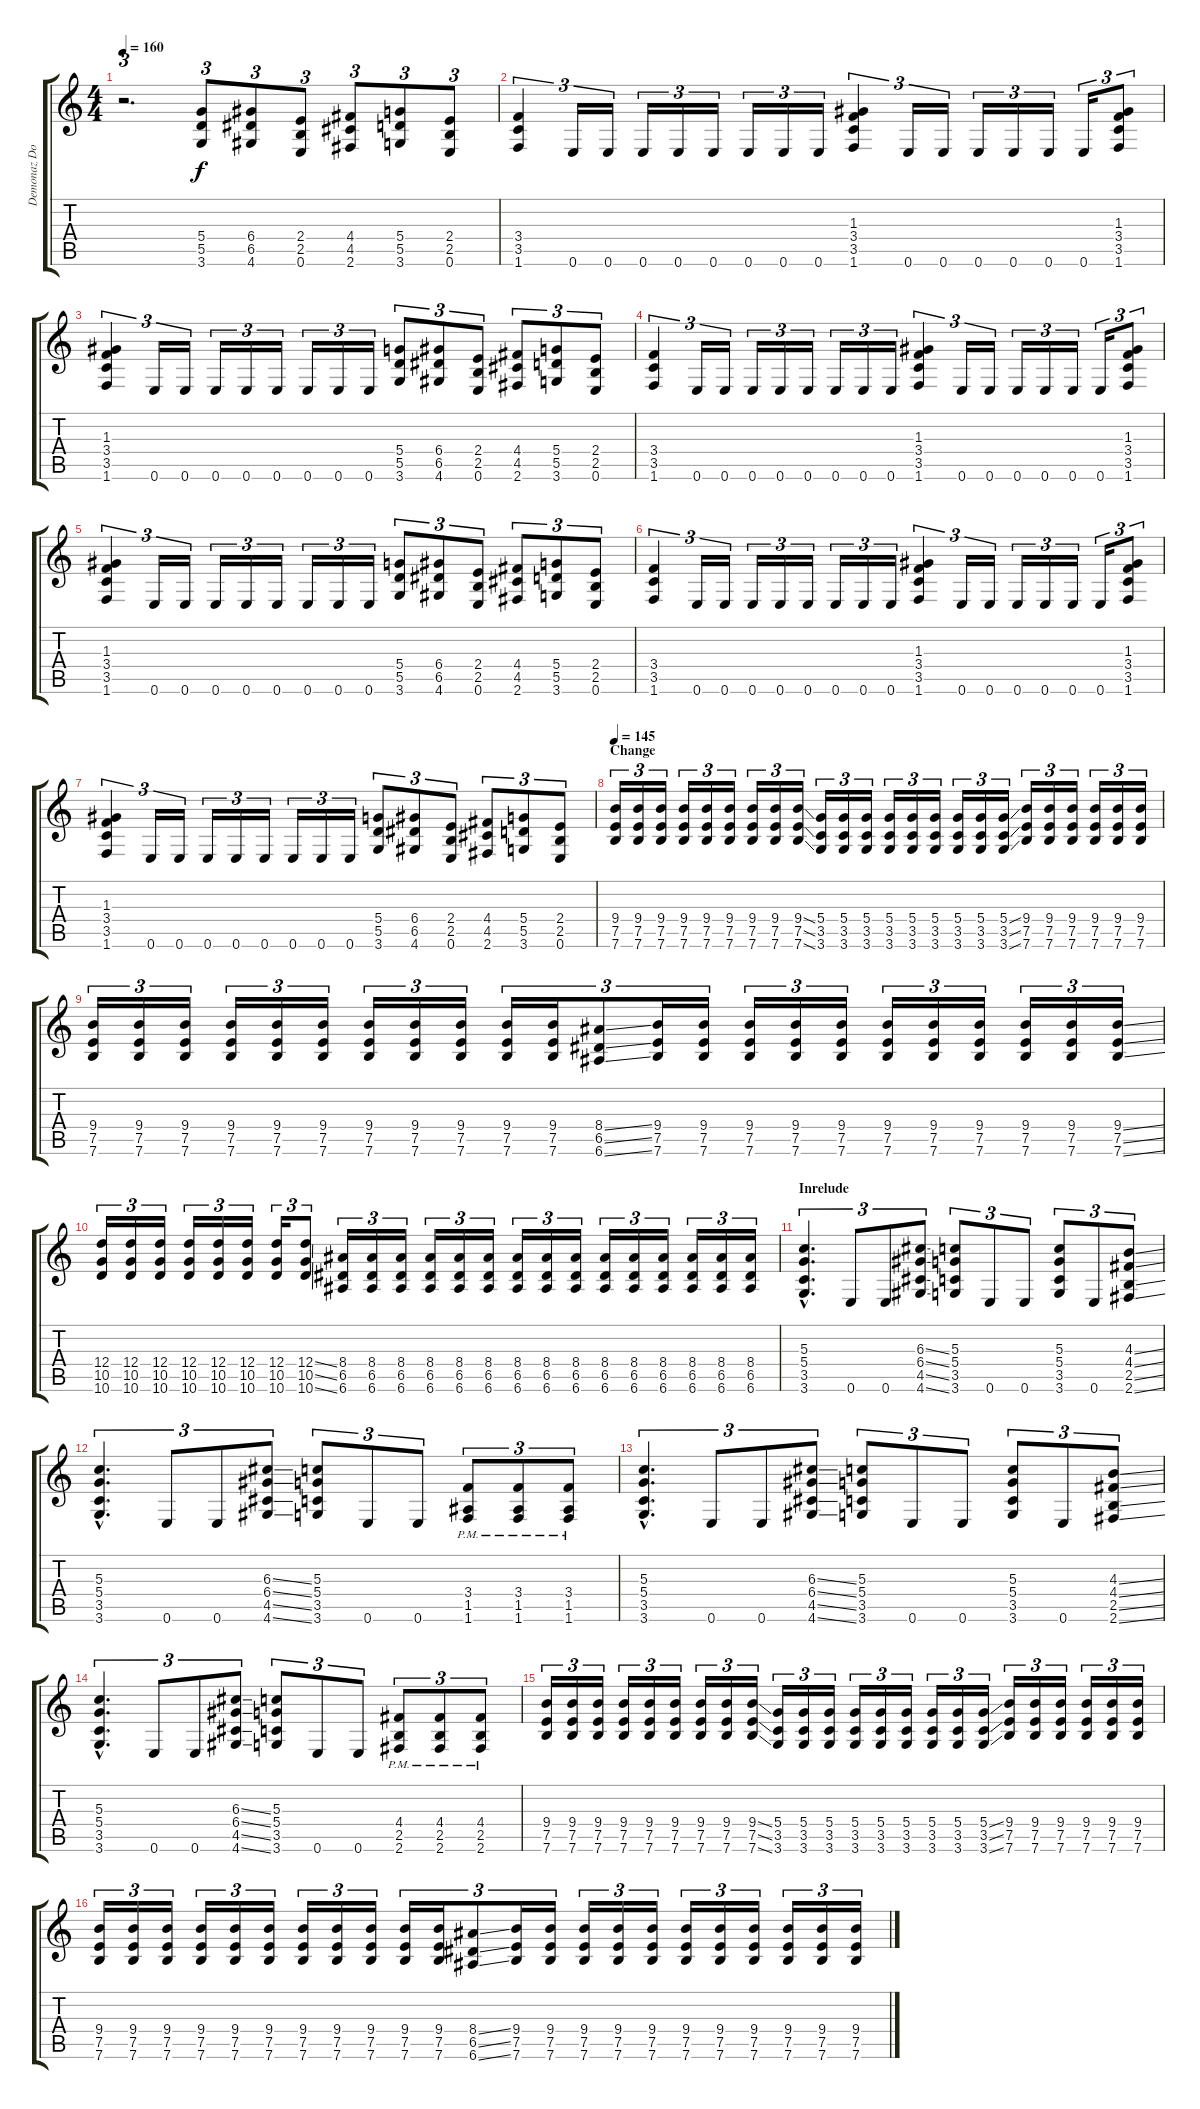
\track ("Demonaz Doom Occulta" "Demonaz Do") {instrument distortionguitar}
\staff {score tabs}
\tuning (E4 B3 G3 D3 A2 E2) {hide}
\ts (4 4)
\tempo 160
\clef g2
\ks c
r.2{d tu (3 2) dy f} (5.4 5.5 3.6).8{tu (3 2)} (6.4 6.5 4.6).8{tu (3 2)} (2.4 2.5 0.6).8{tu (3 2)} (4.4 4.5 2.6).8{tu (3 2)} (5.4 5.5 3.6).8{tu (3 2)} (2.4 2.5 0.6).8{tu (3 2)} |
(3.4 3.5 1.6).4{tu (3 2)} 0.6.16{tu (3 2)} 0.6.16{tu (3 2)} 0.6.16{tu (3 2)} 0.6.16{tu (3 2)} 0.6.16{tu (3 2)} 0.6.16{tu (3 2)} 0.6.16{tu (3 2)} 0.6.16{tu (3 2)} (1.3 3.4 3.5 1.6).4{tu (3 2)} 0.6.16{tu (3 2)} 0.6.16{tu (3 2)} 0.6.16{tu (3 2)} 0.6.16{tu (3 2)} 0.6.16{tu (3 2)} 0.6.16{tu (3 2)} (1.3 3.4 3.5 1.6).8{tu (3 2)} |
(1.3 3.4 3.5 1.6).4{tu (3 2)} 0.6.16{tu (3 2)} 0.6.16{tu (3 2)} 0.6.16{tu (3 2)} 0.6.16{tu (3 2)} 0.6.16{tu (3 2)} 0.6.16{tu (3 2)} 0.6.16{tu (3 2)} 0.6.16{tu (3 2)} (5.4 5.5 3.6).8{tu (3 2)} (6.4 6.5 4.6).8{tu (3 2)} (2.4 2.5 0.6).8{tu (3 2)} (4.4 4.5 2.6).8{tu (3 2)} (5.4 5.5 3.6).8{tu (3 2)} (2.4 2.5 0.6).8{tu (3 2)} |
(3.4 3.5 1.6).4{tu (3 2)} 0.6.16{tu (3 2)} 0.6.16{tu (3 2)} 0.6.16{tu (3 2)} 0.6.16{tu (3 2)} 0.6.16{tu (3 2)} 0.6.16{tu (3 2)} 0.6.16{tu (3 2)} 0.6.16{tu (3 2)} (1.3 3.4 3.5 1.6).4{tu (3 2)} 0.6.16{tu (3 2)} 0.6.16{tu (3 2)} 0.6.16{tu (3 2)} 0.6.16{tu (3 2)} 0.6.16{tu (3 2)} 0.6.16{tu (3 2)} (1.3 3.4 3.5 1.6).8{tu (3 2)} |
(1.3 3.4 3.5 1.6).4{tu (3 2)} 0.6.16{tu (3 2)} 0.6.16{tu (3 2)} 0.6.16{tu (3 2)} 0.6.16{tu (3 2)} 0.6.16{tu (3 2)} 0.6.16{tu (3 2)} 0.6.16{tu (3 2)} 0.6.16{tu (3 2)} (5.4 5.5 3.6).8{tu (3 2)} (6.4 6.5 4.6).8{tu (3 2)} (2.4 2.5 0.6).8{tu (3 2)} (4.4 4.5 2.6).8{tu (3 2)} (5.4 5.5 3.6).8{tu (3 2)} (2.4 2.5 0.6).8{tu (3 2)} |
(3.4 3.5 1.6).4{tu (3 2)} 0.6.16{tu (3 2)} 0.6.16{tu (3 2)} 0.6.16{tu (3 2)} 0.6.16{tu (3 2)} 0.6.16{tu (3 2)} 0.6.16{tu (3 2)} 0.6.16{tu (3 2)} 0.6.16{tu (3 2)} (1.3 3.4 3.5 1.6).4{tu (3 2)} 0.6.16{tu (3 2)} 0.6.16{tu (3 2)} 0.6.16{tu (3 2)} 0.6.16{tu (3 2)} 0.6.16{tu (3 2)} 0.6.16{tu (3 2)} (1.3 3.4 3.5 1.6).8{tu (3 2)} |
(1.3 3.4 3.5 1.6).4{tu (3 2)} 0.6.16{tu (3 2)} 0.6.16{tu (3 2)} 0.6.16{tu (3 2)} 0.6.16{tu (3 2)} 0.6.16{tu (3 2)} 0.6.16{tu (3 2)} 0.6.16{tu (3 2)} 0.6.16{tu (3 2)} (5.4 5.5 3.6).8{tu (3 2)} (6.4 6.5 4.6).8{tu (3 2)} (2.4 2.5 0.6).8{tu (3 2)} (4.4 4.5 2.6).8{tu (3 2)} (5.4 5.5 3.6).8{tu (3 2)} (2.4 2.5 0.6).8{tu (3 2)} |
\section ("" "Change")
\tempo 145
(9.4 7.5 7.6).16{tu (3 2)} (9.4 7.5 7.6).16{tu (3 2)} (9.4 7.5 7.6).16{tu (3 2)} (9.4 7.5 7.6).16{tu (3 2)} (9.4 7.5 7.6).16{tu (3 2)} (9.4 7.5 7.6).16{tu (3 2)} (9.4 7.5 7.6).16{tu (3 2)} (9.4 7.5 7.6).16{tu (3 2)} (9.4{ss} 7.5{ss} 7.6{ss}).16{tu (3 2)} (5.4 3.5 3.6).16{tu (3 2)} (5.4 3.5 3.6).16{tu (3 2)} (5.4 3.5 3.6).16{tu (3 2)} (5.4 3.5 3.6).16{tu (3 2)} (5.4 3.5 3.6).16{tu (3 2)} (5.4 3.5 3.6).16{tu (3 2)} (5.4 3.5 3.6).16{tu (3 2)} (5.4 3.5 3.6).16{tu (3 2)} (5.4{ss} 3.5{ss} 3.6{ss}).16{tu (3 2)} (9.4 7.5 7.6).16{tu (3 2)} (9.4 7.5 7.6).16{tu (3 2)} (9.4 7.5 7.6).16{tu (3 2)} (9.4 7.5 7.6).16{tu (3 2)} (9.4 7.5 7.6).16{tu (3 2)} (9.4 7.5 7.6).16{tu (3 2)} |
(9.4 7.5 7.6).16{tu (3 2)} (9.4 7.5 7.6).16{tu (3 2)} (9.4 7.5 7.6).16{tu (3 2)} (9.4 7.5 7.6).16{tu (3 2)} (9.4 7.5 7.6).16{tu (3 2)} (9.4 7.5 7.6).16{tu (3 2)} (9.4 7.5 7.6).16{tu (3 2)} (9.4 7.5 7.6).16{tu (3 2)} (9.4 7.5 7.6).16{tu (3 2)} (9.4 7.5 7.6).16{tu (3 2)} (9.4 7.5 7.6).16{tu (3 2)} (8.4{ss} 6.5{ss} 6.6{ss}).8{tu (3 2)} (9.4 7.5 7.6).16{tu (3 2)} (9.4 7.5 7.6).16{tu (3 2)} (9.4 7.5 7.6).16{tu (3 2)} (9.4 7.5 7.6).16{tu (3 2)} (9.4 7.5 7.6).16{tu (3 2)} (9.4 7.5 7.6).16{tu (3 2)} (9.4 7.5 7.6).16{tu (3 2)} (9.4 7.5 7.6).16{tu (3 2)} (9.4 7.5 7.6).16{tu (3 2)} (9.4 7.5 7.6).16{tu (3 2)} (9.4{ss} 7.5{ss} 7.6{ss}).16{tu (3 2)} |
(12.4 10.5 10.6).16{tu (3 2)} (12.4 10.5 10.6).16{tu (3 2)} (12.4 10.5 10.6).16{tu (3 2)} (12.4 10.5 10.6).16{tu (3 2)} (12.4 10.5 10.6).16{tu (3 2)} (12.4 10.5 10.6).16{tu (3 2)} (12.4 10.5 10.6).16{tu (3 2)} (12.4{ss} 10.5{ss} 10.6{ss}).8{tu (3 2)} (8.4 6.5 6.6).16{tu (3 2)} (8.4 6.5 6.6).16{tu (3 2)} (8.4 6.5 6.6).16{tu (3 2)} (8.4 6.5 6.6).16{tu (3 2)} (8.4 6.5 6.6).16{tu (3 2)} (8.4 6.5 6.6).16{tu (3 2)} (8.4 6.5 6.6).16{tu (3 2)} (8.4 6.5 6.6).16{tu (3 2)} (8.4 6.5 6.6).16{tu (3 2)} (8.4 6.5 6.6).16{tu (3 2)} (8.4 6.5 6.6).16{tu (3 2)} (8.4 6.5 6.6).16{tu (3 2)} (8.4 6.5 6.6).16{tu (3 2)} (8.4 6.5 6.6).16{tu (3 2)} (8.4 6.5 6.6).16{tu (3 2)} |
\section ("" "Inrelude")
(5.3{hac} 5.4{hac} 3.5{hac} 3.6{hac}).4{d tu (3 2)} 0.6.8{tu (3 2)} 0.6.8{tu (3 2)} (6.3{ss} 6.4{ss} 4.5{ss} 4.6{ss}).8{tu (3 2)} (5.3 5.4 3.5 3.6).8{tu (3 2)} 0.6.8{tu (3 2)} 0.6.8{tu (3 2)} (5.3 5.4 3.5 3.6).8{tu (3 2)} 0.6.8{tu (3 2)} (4.3{ss} 4.4{ss} 2.5{ss} 2.6{ss}).8{tu (3 2)} |
(5.3{hac} 5.4{hac} 3.5{hac} 3.6{hac}).4{d tu (3 2)} 0.6.8{tu (3 2)} 0.6.8{tu (3 2)} (6.3{ss} 6.4{ss} 4.5{ss} 4.6{ss}).8{tu (3 2)} (5.3 5.4 3.5 3.6).8{tu (3 2)} 0.6.8{tu (3 2)} 0.6.8{tu (3 2)} (3.4 1.5{pm} 1.6{pm}).8{tu (3 2)} (3.4{pm} 1.5{pm} 1.6{pm}).8{tu (3 2)} (3.4{pm} 1.5{pm} 1.6{pm}).8{tu (3 2)} |
(5.3{hac} 5.4{hac} 3.5{hac} 3.6{hac}).4{d tu (3 2)} 0.6.8{tu (3 2)} 0.6.8{tu (3 2)} (6.3{ss} 6.4{ss} 4.5{ss} 4.6{ss}).8{tu (3 2)} (5.3 5.4 3.5 3.6).8{tu (3 2)} 0.6.8{tu (3 2)} 0.6.8{tu (3 2)} (5.3 5.4 3.5 3.6).8{tu (3 2)} 0.6.8{tu (3 2)} (4.3{ss} 4.4{ss} 2.5{ss} 2.6{ss}).8{tu (3 2)} |
(5.3{hac} 5.4{hac} 3.5{hac} 3.6{hac}).4{d tu (3 2)} 0.6.8{tu (3 2)} 0.6.8{tu (3 2)} (6.3{ss} 6.4{ss} 4.5{ss} 4.6{ss}).8{tu (3 2)} (5.3 5.4 3.5 3.6).8{tu (3 2)} 0.6.8{tu (3 2)} 0.6.8{tu (3 2)} (4.4{pm} 2.5{pm} 2.6{pm}).8{tu (3 2)} (4.4{pm} 2.5{pm} 2.6{pm}).8{tu (3 2)} (4.4{pm} 2.5{pm} 2.6{pm}).8{tu (3 2)} |
(9.4 7.5 7.6).16{tu (3 2)} (9.4 7.5 7.6).16{tu (3 2)} (9.4 7.5 7.6).16{tu (3 2)} (9.4 7.5 7.6).16{tu (3 2)} (9.4 7.5 7.6).16{tu (3 2)} (9.4 7.5 7.6).16{tu (3 2)} (9.4 7.5 7.6).16{tu (3 2)} (9.4 7.5 7.6).16{tu (3 2)} (9.4{ss} 7.5{ss} 7.6{ss}).16{tu (3 2)} (5.4 3.5 3.6).16{tu (3 2)} (5.4 3.5 3.6).16{tu (3 2)} (5.4 3.5 3.6).16{tu (3 2)} (5.4 3.5 3.6).16{tu (3 2)} (5.4 3.5 3.6).16{tu (3 2)} (5.4 3.5 3.6).16{tu (3 2)} (5.4 3.5 3.6).16{tu (3 2)} (5.4 3.5 3.6).16{tu (3 2)} (5.4{ss} 3.5{ss} 3.6{ss}).16{tu (3 2)} (9.4 7.5 7.6).16{tu (3 2)} (9.4 7.5 7.6).16{tu (3 2)} (9.4 7.5 7.6).16{tu (3 2)} (9.4 7.5 7.6).16{tu (3 2)} (9.4 7.5 7.6).16{tu (3 2)} (9.4 7.5 7.6).16{tu (3 2)} |
(9.4 7.5 7.6).16{tu (3 2)} (9.4 7.5 7.6).16{tu (3 2)} (9.4 7.5 7.6).16{tu (3 2)} (9.4 7.5 7.6).16{tu (3 2)} (9.4 7.5 7.6).16{tu (3 2)} (9.4 7.5 7.6).16{tu (3 2)} (9.4 7.5 7.6).16{tu (3 2)} (9.4 7.5 7.6).16{tu (3 2)} (9.4 7.5 7.6).16{tu (3 2)} (9.4 7.5 7.6).16{tu (3 2)} (9.4 7.5 7.6).16{tu (3 2)} (8.4{ss} 6.5{ss} 6.6{ss}).8{tu (3 2)} (9.4 7.5 7.6).16{tu (3 2)} (9.4 7.5 7.6).16{tu (3 2)} (9.4 7.5 7.6).16{tu (3 2)} (9.4 7.5 7.6).16{tu (3 2)} (9.4 7.5 7.6).16{tu (3 2)} (9.4 7.5 7.6).16{tu (3 2)} (9.4 7.5 7.6).16{tu (3 2)} (9.4 7.5 7.6).16{tu (3 2)} (9.4 7.5 7.6).16{tu (3 2)} (9.4 7.5 7.6).16{tu (3 2)} (9.4{ss} 7.5{ss} 7.6{ss}).16{tu (3 2)}
